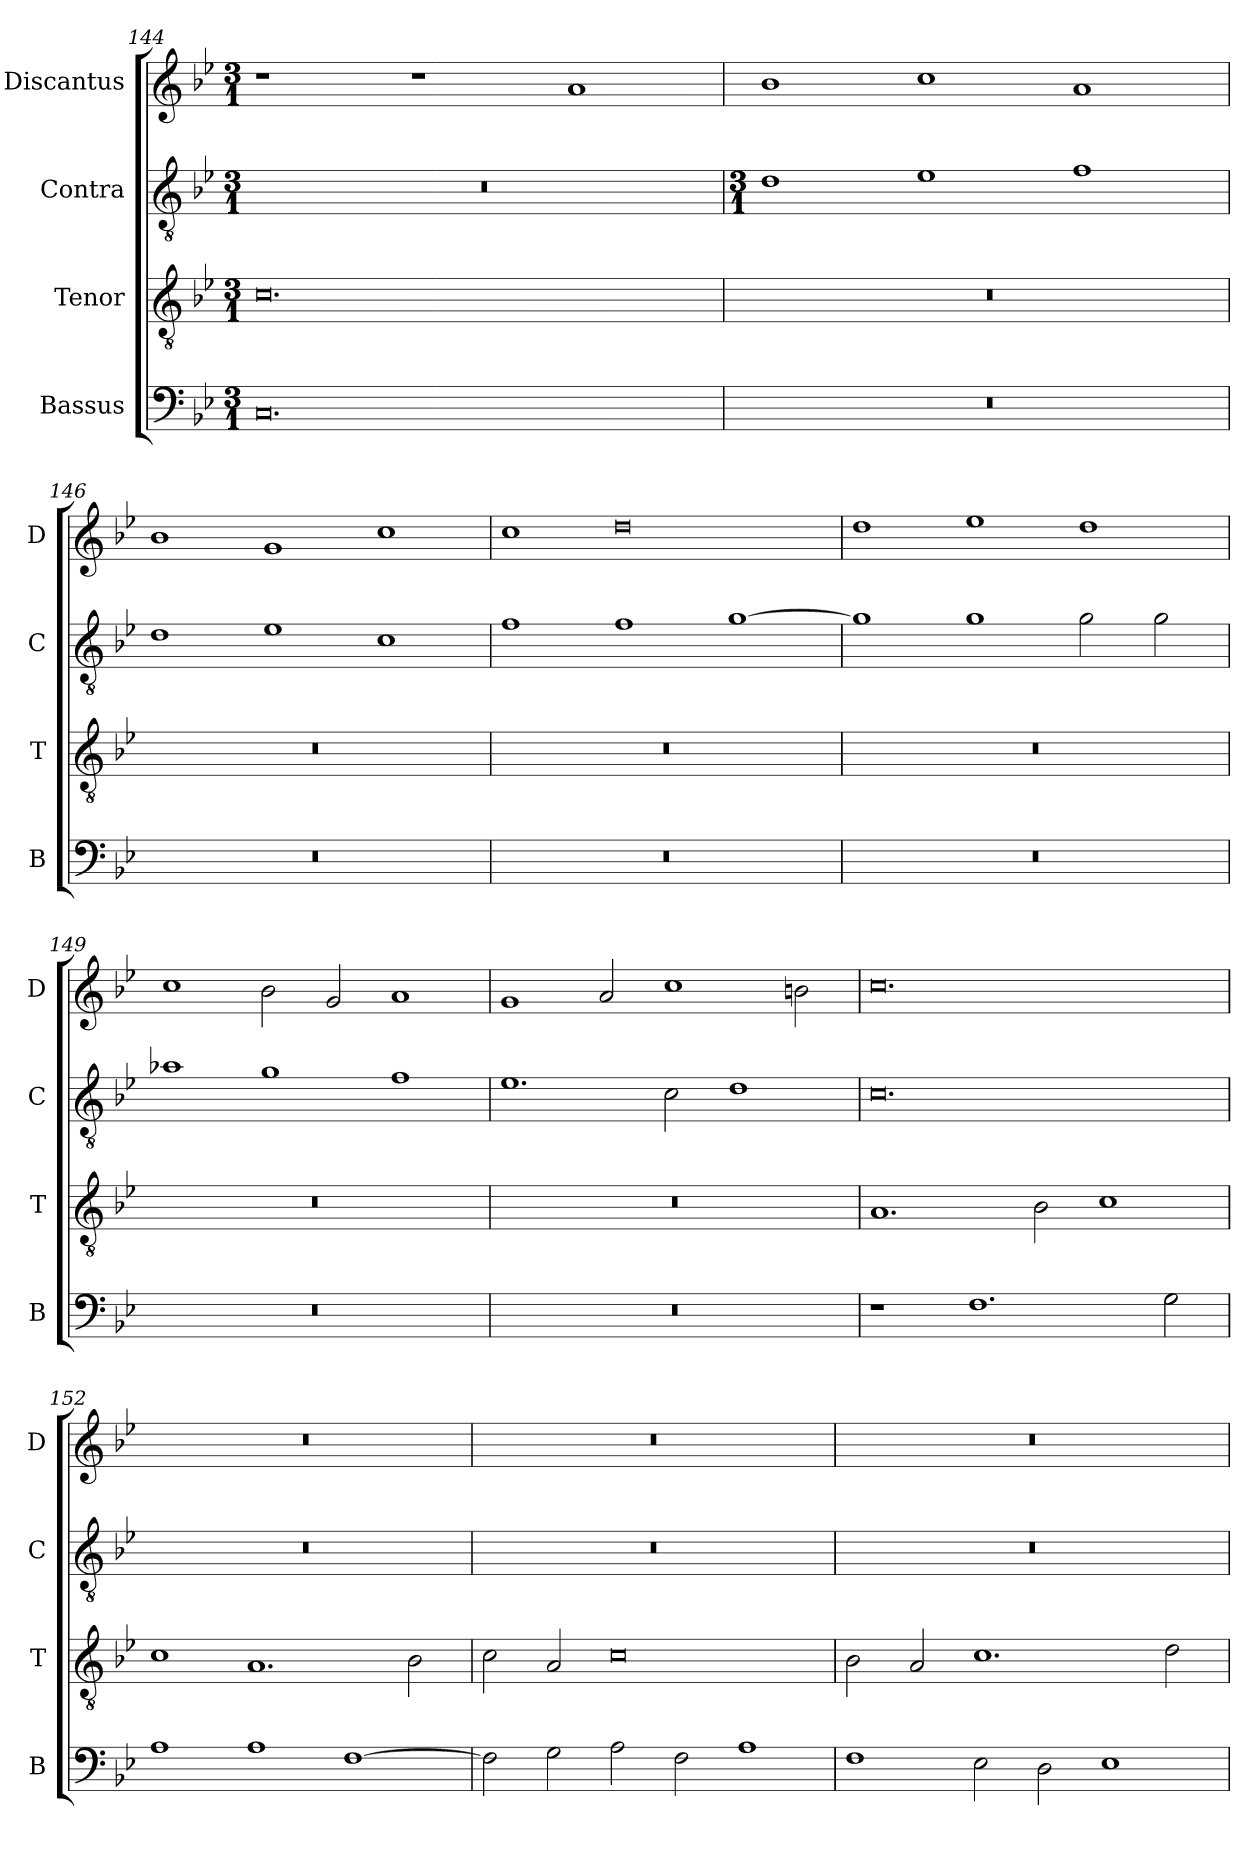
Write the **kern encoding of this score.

**kern	**kern	**kern	**kern
*part4	*part3	*part2	*part1
*staff4	*staff3	*staff2	*staff1
*I"Bassus	*I"Tenor	*I"Contra	*I"Discantus
*I'B	*I'T	*I'C	*I'D
*clefF4	*clefGv2	*clefGv2	*clefG2
*k[b-e-]	*k[b-e-]	*k[b-e-]	*k[b-e-]
*M3/1	*M3/1	*M3/1	*M3/1
=144	=144	=144	=144
!	!	!LO:N:vis=0	!
0.C	0.c	0.r	1r
.	.	.	1r
.	.	.	1a
=145	=145	=145	=145
*	*	*M3/1	*
0.r	0.r	1d	1b-
.	.	1e-	1cc
.	.	1f	1a
=146	=146	=146	=146
0.r	0.r	1d	1b-
.	.	1e-	1g
.	.	1c	1cc
=147	=147	=147	=147
0.r	0.r	1f	1cc
.	.	1f	0dd
.	.	[1g	.
=148	=148	=148	=148
0.r	0.r	1g]	1dd
.	.	1g	1ee-
.	.	2g\	1dd
.	.	2g\	.
=149	=149	=149	=149
0.r	0.r	1a-X	1cc
.	.	1g	2b-\
.	.	.	2g/
.	.	1f	1a
=150	=150	=150	=150
0.r	0.r	1.e-	1g
.	.	.	2a/
.	.	2c\	1cc
.	.	1d	.
.	.	.	2bn\
=151	=151	=151	=151
1r	1.A	0.c	0.cc
1.F	.	.	.
.	2B-\	.	.
.	1c	.	.
2G\	.	.	.
=152	=152	=152	=152
1A	1c	0.r	0.r
1A	1.A	.	.
[1F	.	.	.
.	2B-\	.	.
=153	=153	=153	=153
2F\]	2c\	0.r	0.r
2G\	2A/	.	.
2A\	0c	.	.
2F\	.	.	.
1A	.	.	.
=154	=154	=154	=154
1F	2B-\	0.r	0.r
.	2A/	.	.
2E-\	1.c	.	.
2D\	.	.	.
1E-	.	.	.
.	2d\	.	.
=	=	=	=
*-	*-	*-	*-
